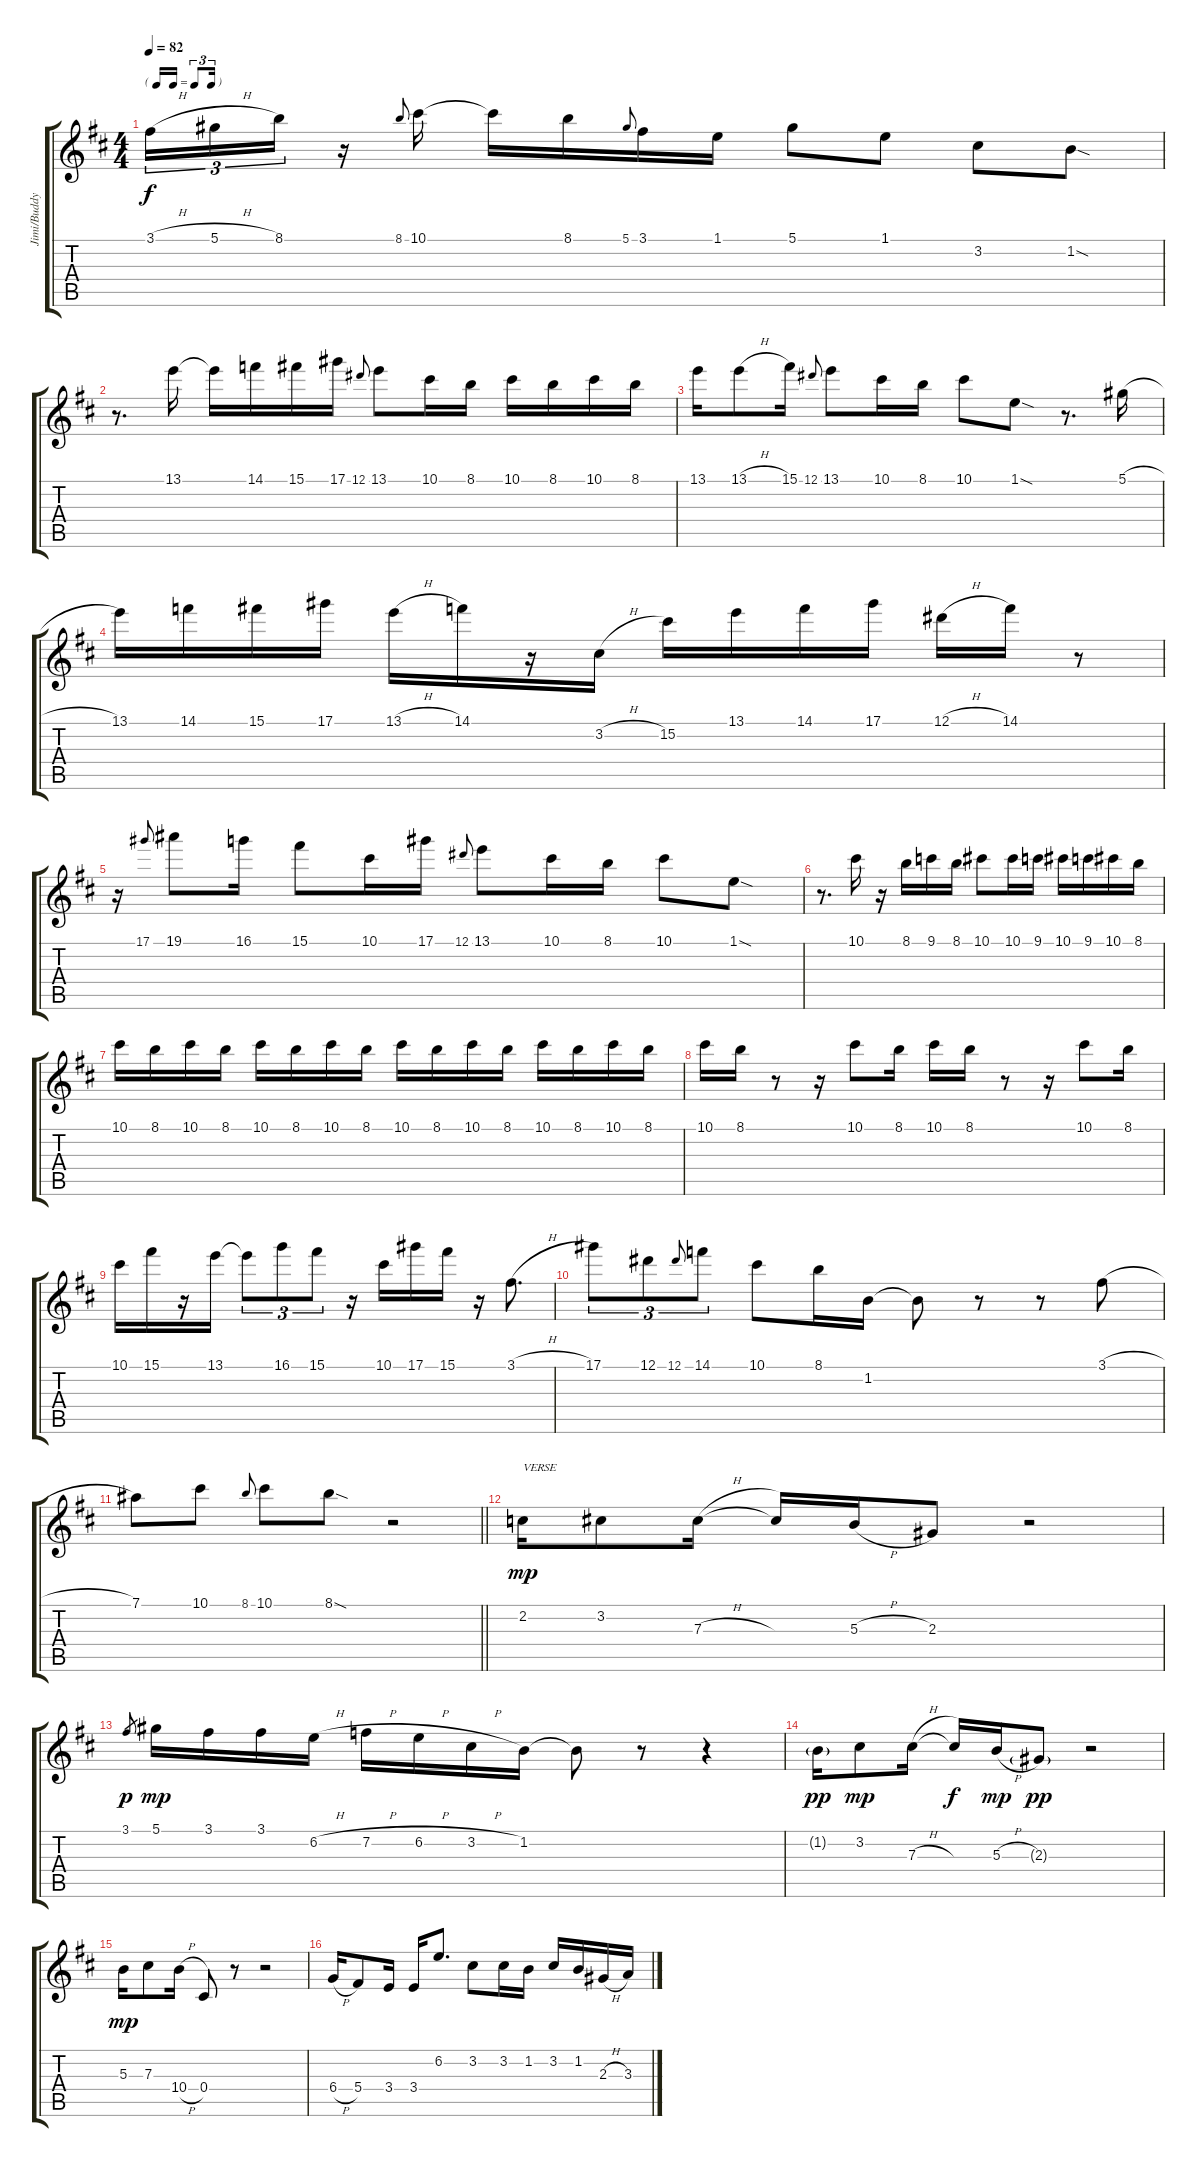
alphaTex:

\track ("Jimi/Buddy Vocal" "Jimi/Buddy") {instrument electricguitarjazz}
\staff {score tabs}
\tuning (Eb4 Bb3 Gb3 Db3 Ab2 Eb2) {hide}
\ts (4 4)
\tf triplet16th
\tempo 82
\clef g2
\ks d
3.1{h}.16{tu (3 2) dy f} 5.1{h}.16{tu (3 2)} 8.1.16{tu (3 2)} r.16 8.1.8{gr onbeat} 10.1.16 10.1{t}.16 8.1.16 5.1.8{gr onbeat} 3.1.16 1.1.16 5.1.8 1.1.8 3.2.8 1.2{sod}.8 |
r.8{d} 13.1.16 13.1{t}.16 14.1.16 15.1.16 17.1.16 12.1.8{gr onbeat} 13.1.8 10.1.16 8.1.16 10.1.16 8.1.16 10.1.16 8.1.16 |
13.1.16 13.1{h}.8 15.1.16 12.1.8{gr onbeat} 13.1.8 10.1.16 8.1.16 10.1.8 1.1{sod}.8 r.8{d} 5.1{h}.16 |
13.1.16 14.1.16 15.1.16 17.1.16 13.1{h}.16 14.1.16 r.16 3.2{h}.16 15.2.16 13.1.16 14.1.16 17.1.16 12.1{h}.16 14.1.16 r.8 |
r.16 17.1.8{gr onbeat} 19.1.8 16.1.16 15.1.8 10.1.16 17.1.16 12.1.8{gr onbeat} 13.1.8 10.1.16 8.1.16 10.1.8 1.1{sod}.8 |
r.8{d} 10.1.16 r.16 8.1.16 9.1.16 8.1.16 10.1.8 10.1.16 9.1.16 10.1.16 9.1.16 10.1.16 8.1.16 |
10.1.16 8.1.16 10.1.16 8.1.16 10.1.16 8.1.16 10.1.16 8.1.16 10.1.16 8.1.16 10.1.16 8.1.16 10.1.16 8.1.16 10.1.16 8.1.16 |
10.1.16 8.1.16 r.8 r.16 10.1.8 8.1.16 10.1.16 8.1.16 r.8 r.16 10.1.8 8.1.16 |
10.1.16 15.1.16 r.16 13.1.16 13.1{t}.8{tu (3 2)} 16.1.8{tu (3 2)} 15.1.8{tu (3 2)} r.16 10.1.16 17.1.16 15.1.16 r.16 3.1{h}.8{d} |
17.1.8{tu (3 2)} 12.1.8{tu (3 2)} 12.1.8{gr onbeat} 14.1.8{tu (3 2)} 10.1.8 8.1.16 1.2.16 1.2{t}.8 r.8 r.8 3.1{h}.8 |
\barLineRight lightlight
7.1.8 10.1.8 8.1.8{gr onbeat} 10.1.8 8.1{sod}.8 r.2 |
2.2.16{txt "VERSE" dy mp} 3.2.8 7.3{h}.16 7.3{t}.16 5.3{h}.16 2.3.8 r.2 |
3.1.8{gr dy p} 5.1.16{dy mp} 3.1.16 3.1.16 6.2{h}.16 7.2{h}.16 6.2{h}.16 3.2{h}.16 1.2.16 1.2{t}.8 r.8 r.4 |
1.2{g}.16{dy pp} 3.2.8{dy mp} 7.3{h}.16 7.3{t}.16{dy f} 5.3{h}.16{dy mp} 2.3{g}.8{dy pp} r.2 |
5.3.16{dy mp} 7.3.8 10.4{h}.16 0.4.8 r.8 r.2 |
6.4{h}.16 5.4.8 3.4.16 3.4.16 6.2.8{d} 3.2.8 3.2.16 1.2.16 3.2.16 1.2.16 2.3{h}.16 3.3.16
